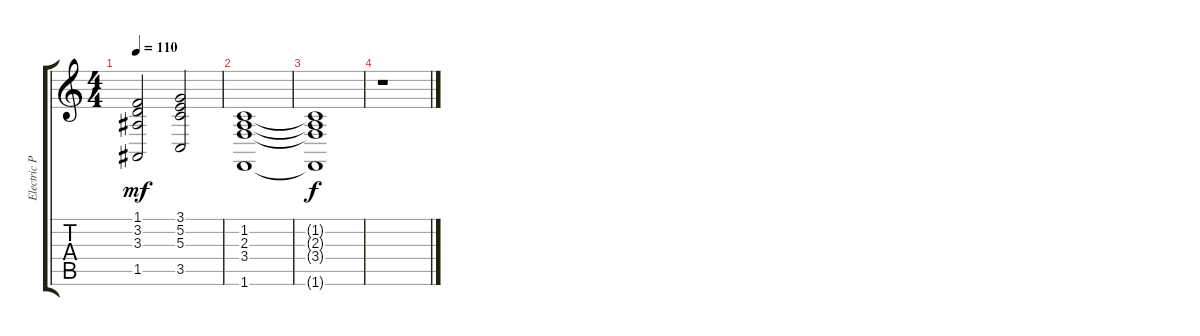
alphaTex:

\track ("Electric Piano" "Electric P") {instrument electricgrandpiano}
\staff {score tabs}
\tuning (E4 B3 G3 D3 A2 E2) {hide}
\ts (4 4)
\tempo 110
\clef g2
\ks c
(1.1 3.2 3.3 1.5).2{dy mf} (3.1 5.2 5.3 3.5).2 |
(1.2 2.3 3.4 1.6).1 |
(1.2{t} 2.3{t} 3.4{t} 1.6{t}).1{dy f} |
r.1
